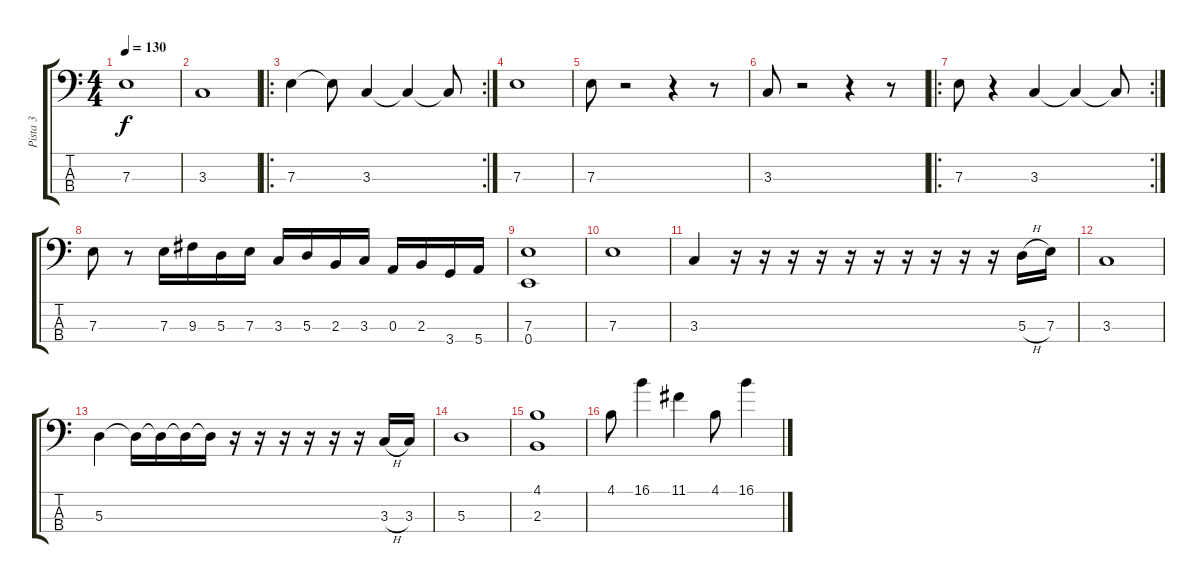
\track ("Pista 3" "Pista 3") {instrument electricbassfinger}
\staff {score tabs}
\tuning (G2 D2 A1 E1) {hide}
\ts (4 4)
\tempo 130
\clef f4
\ks c
7.3.1{dy f instrument electricbassfinger} |
3.3.1 |
\ro
\rc 2
7.3.4 7.3{t}.8 3.3.4 3.3{t}.4 3.3{t}.8 |
7.3.1 |
7.3.8 r.2 r.4 r.8 |
3.3.8 r.2 r.4 r.8 |
\ro
\rc 2
7.3.8 r.4 3.3.4 3.3{t}.4 3.3{t}.8 |
7.3.8 r.8 7.3.16 9.3.16 5.3.16 7.3.16 3.3.16 5.3.16 2.3.16 3.3.16 0.3.16 2.3.16 3.4.16 5.4.16 |
(7.3 0.4).1 |
7.3.1 |
3.3.4 r.16 r.16 r.16 r.16 r.16 r.16 r.16 r.16 r.16 r.16 5.3{h}.16 7.3.16 |
3.3.1 |
5.3.4 5.3{t}.16 5.3{t}.16 5.3{t}.16 5.3{t}.16 r.16 r.16 r.16 r.16 r.16 r.16 3.3{h}.16 3.3.16 |
5.3.1 |
(4.1 2.3).1 |
4.1.8 16.1.4 11.1.4 4.1.8 16.1.4
